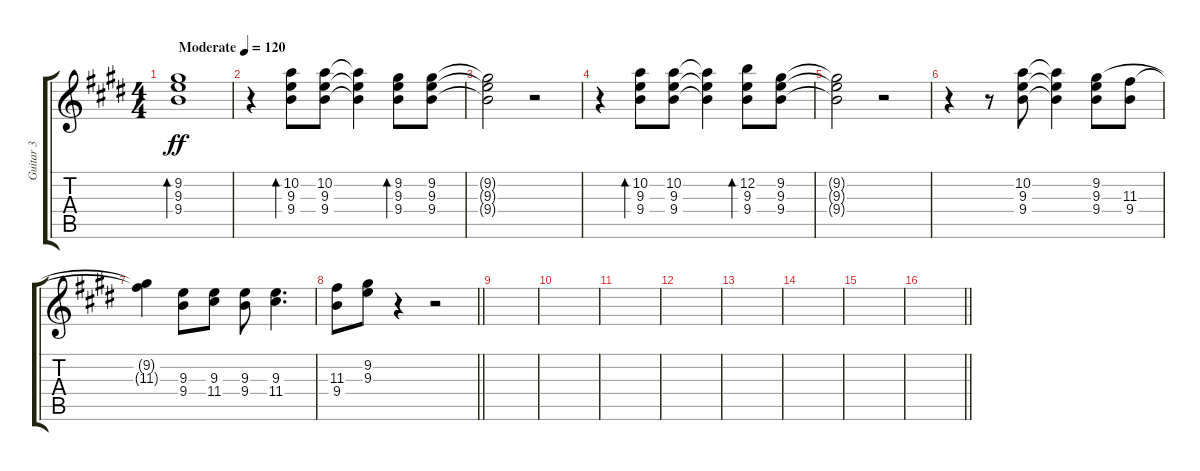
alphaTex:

\track ("Guitar 3" "Guitar 3") {instrument electricguitarclean}
\staff {score tabs}
\tuning (E4 B3 G3 D3 A2 E2) {hide}
\ts (4 4)
\tempo (120 "Moderate")
\clef g2
\ks e
(9.2 9.3 9.4).1{bd 120 dy ff instrument electricguitarclean} |
r.4 (10.2 9.3 9.4).8{bd 120} (10.2 9.3 9.4).8 (10.2{t} 9.3{t} 9.4{t}).4 (9.2 9.3 9.4).8{bd 120} (9.2 9.3 9.4).8 |
(9.2{t} 9.3{t} 9.4{t}).2 r.2 |
r.4 (10.2 9.3 9.4).8{bd 120} (10.2 9.3 9.4).8 (10.2{t} 9.3{t} 9.4{t}).4 (12.2 9.3 9.4).8{bd 120} (9.2 9.3 9.4).8 |
(9.2{t} 9.3{t} 9.4{t}).2 r.2 |
r.4 r.8 (10.2 9.3 9.4).8 (10.2{t} 9.3{t} 9.4{t}).4 (9.2 9.3 9.4).8 (11.3 9.4).8 |
(9.2{t} 11.3{t}).4 (9.3 9.4).8 (9.3 11.4).8 (9.3 9.4).8 (9.3 11.4).4{d} |
\barLineRight lightlight
(11.3 9.4).8 (9.2 9.3).8 r.4 r.2 |
|
|
|
|
|
|
|
\barLineRight lightlight
